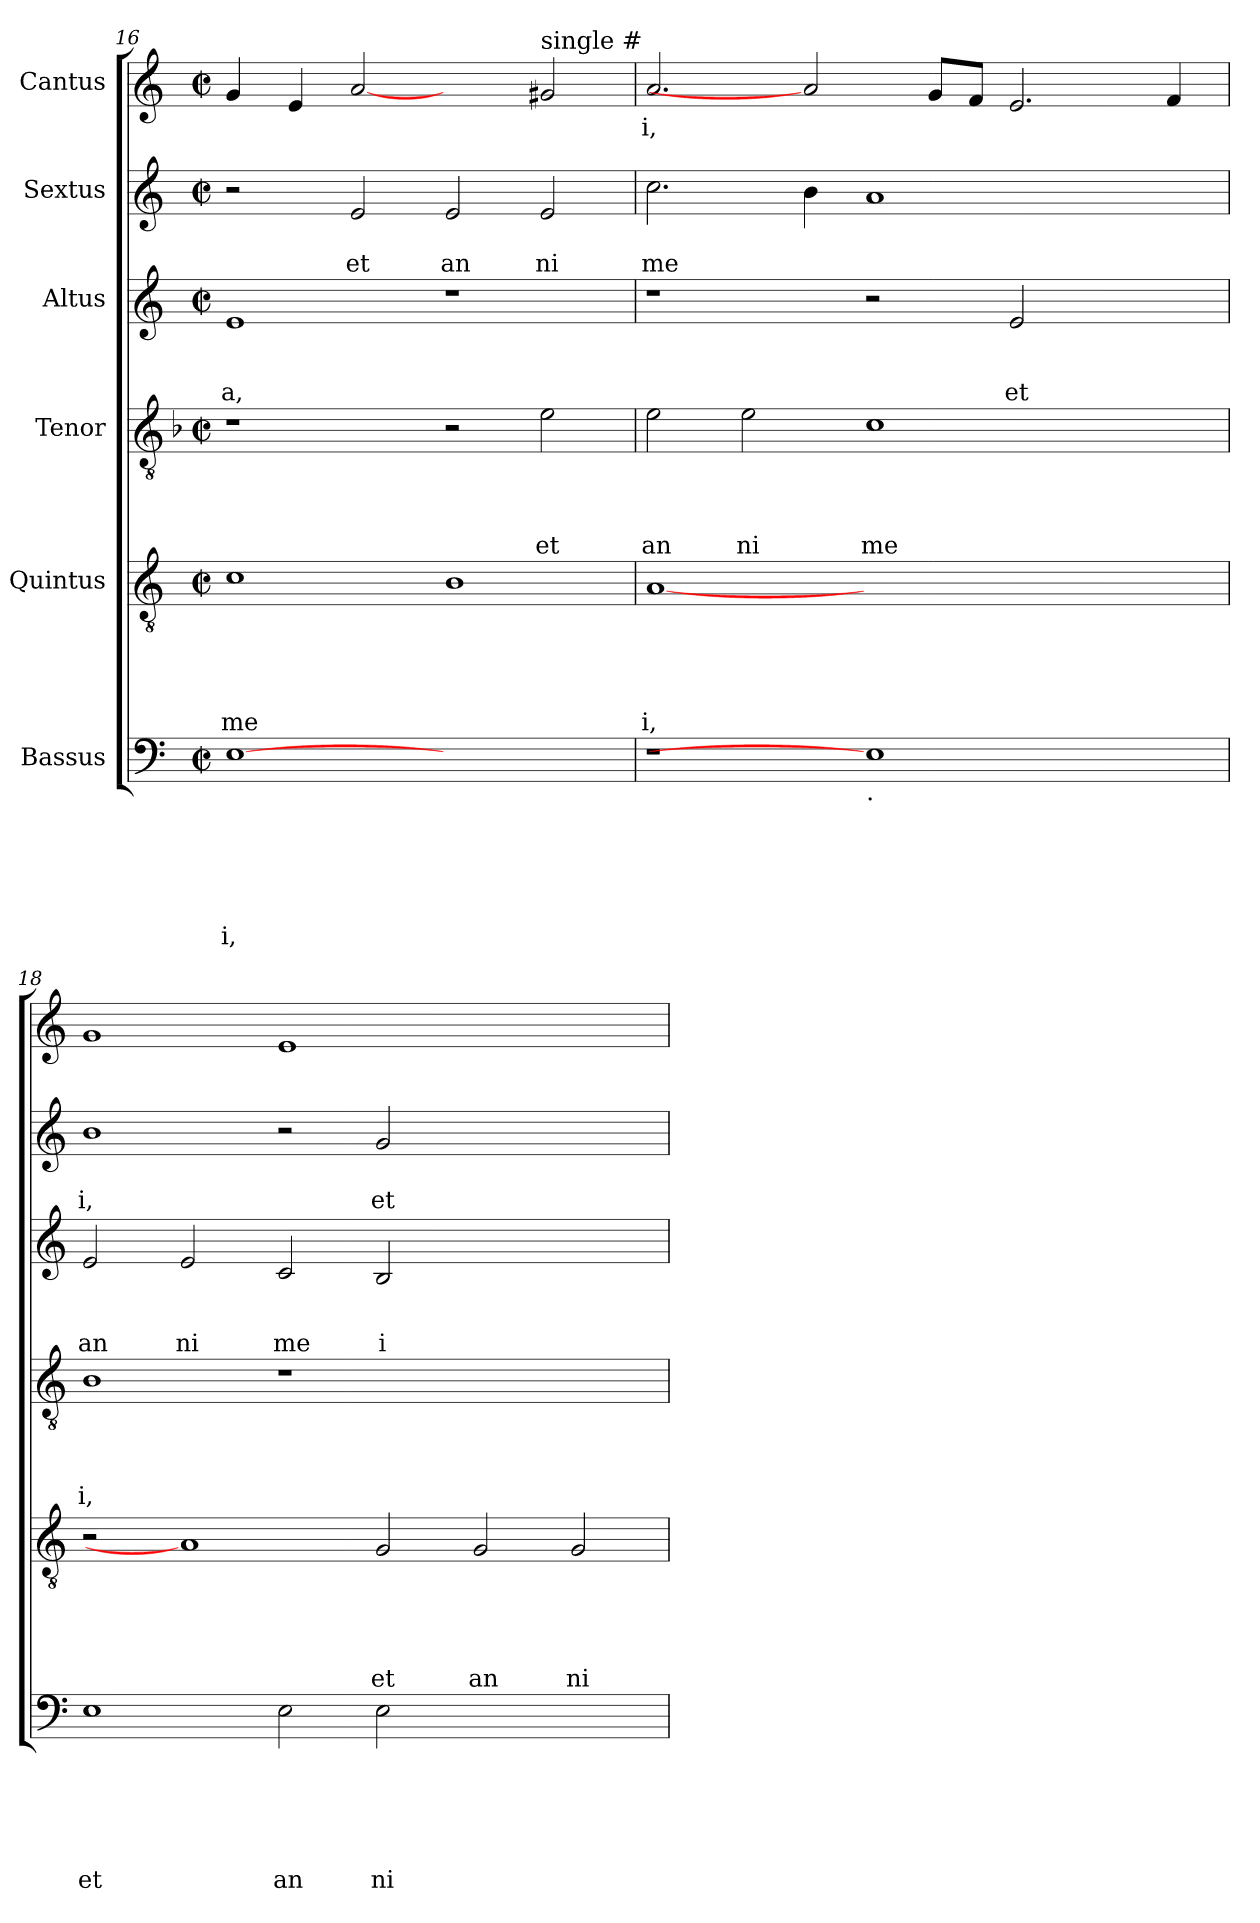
**kern	**text	**text	**text	**text	**text	**text	**kern	**text	**text	**text	**text	**text	**kern	**text	**text	**text	**text	**kern	**text	**text	**text	**kern	**text	**text	**kern	**text
*part6	*part6	*part6	*part6	*part6	*part6	*part6	*part5	*part5	*part5	*part5	*part5	*part5	*part4	*part4	*part4	*part4	*part4	*part3	*part3	*part3	*part3	*part2	*part2	*part2	*part1	*part1
*staff6	*staff6	*staff6	*staff6	*staff6	*staff6	*staff6	*staff5	*staff5	*staff5	*staff5	*staff5	*staff5	*staff4	*staff4	*staff4	*staff4	*staff4	*staff3	*staff3	*staff3	*staff3	*staff2	*staff2	*staff2	*staff1	*staff1
*I"Bassus	*	*	*	*	*	*	*I"Quintus	*	*	*	*	*	*I"Tenor	*	*	*	*	*I"Altus	*	*	*	*I"Sextus	*	*	*I"Cantus	*
*clefF4	*	*	*	*	*	*	*clefGv2	*	*	*	*	*	*clefGv2	*	*	*	*	*clefG2	*	*	*	*clefG2	*	*	*clefG2	*
*k[]	*	*	*	*	*	*	*k[]	*	*	*	*	*	*k[b-]	*	*	*	*	*k[]	*	*	*	*k[]	*	*	*k[]	*
*C:	*	*	*	*	*	*	*C:	*	*	*	*	*	*F:	*	*	*	*	*C:	*	*	*	*C:	*	*	*C:	*
*M2/2	*	*	*	*	*	*	*M2/2	*	*	*	*	*	*M2/2	*	*	*	*	*M2/2	*	*	*	*M2/2	*	*	*M2/2	*
*met(c|)	*	*	*	*	*	*	*met(c|)	*	*	*	*	*	*met(c|)	*	*	*	*	*met(c|)	*	*	*	*met(c|)	*	*	*met(c|)	*
=16	=16	=16	=16	=16	=16	=16	=16	=16	=16	=16	=16	=16	=16	=16	=16	=16	=16	=16	=16	=16	=16	=16	=16	=16	=16	=16
!	!	!	!	!	!	!LO:LY:b	!	!	!	!	!	!LO:LY:b	!	!	!	!	!	!	!	!	!LO:LY:b	!	!	!	!	!
[1E	.	.	.	.	.	-i,	1c	.	.	.	.	me	1r	.	.	.	.	1e	.	.	a,	2r	.	.	4g/	.
.	.	.	.	.	.	.	.	.	.	.	.	.	.	.	.	.	.	.	.	.	.	.	.	.	4e/	.
!	!	!	!	!	!	!	!	!	!	!	!	!	!	!	!	!	!	!	!	!	!	!	!	!LO:LY:b	!	!
.	.	.	.	.	.	.	.	.	.	.	.	.	.	.	.	.	.	.	.	.	.	2e/	.	et	[2a	.
!	!	!	!	!	!	!	!	!	!	!	!	!	!	!	!	!	!	!	!	!	!	!	!	!LO:LY:b	!	!
1ryy	.	.	.	.	.	.	1B	.	.	.	.	.	2r	.	.	.	.	1r	.	.	.	2e/	.	an	2ryy	.
!	!	!	!	!	!	!	!	!	!	!	!	!	!	!	!	!	!	!	!	!	!	!	!	!	!LO:TX:a:t=single #	!
!	!	!	!	!	!	!	!	!	!	!	!	!	!	!	!	!	!LO:LY:b	!	!	!	!	!	!	!LO:LY:b	!	!
.	.	.	.	.	.	.	.	.	.	.	.	.	2e\	.	.	.	et	.	.	.	.	2e/	.	ni	2g#/	.
=17	=17	=17	=17	=17	=17	=17	=17	=17	=17	=17	=17	=17	=17	=17	=17	=17	=17	=17	=17	=17	=17	=17	=17	=17	=17	=17
!	!	!	!	!	!	!	!	!	!	!	!	!LO:LY:b	!	!	!	!	!LO:LY:b	!	!	!	!	!	!	!LO:LY:b	!	!LO:LY:b
1r	.	.	.	.	.	.	[1A	.	.	.	.	i,	2e\	.	.	.	an	1r	.	.	.	2.cc\	.	me	2.a/	-i,
!	!	!	!	!	!	!	!	!	!	!	!	!	!	!	!	!	!LO:LY:b	!	!	!	!	!	!	!	!	!
.	.	.	.	.	.	.	.	.	.	.	.	.	2e\	.	.	.	ni	.	.	.	.	.	.	.	.	.
.	.	.	.	.	.	.	.	.	.	.	.	.	.	.	.	.	.	.	.	.	.	4b\	.	.	2a]	.
!LO:TX:b:t=.	!	!	!	!	!	!	!	!	!	!	!	!	!	!	!	!	!	!	!	!	!	!	!	!	!	!
!	!	!	!	!	!	!	!	!	!	!	!	!	!	!	!	!	!LO:LY:b	!	!	!	!	!	!	!	!	!
1E]	.	.	.	.	.	.	1.ryy	.	.	.	.	.	1c	.	.	.	me	2r	.	.	.	1a	.	.	.	.
.	.	.	.	.	.	.	.	.	.	.	.	.	.	.	.	.	.	.	.	.	.	.	.	.	8g/L	.
.	.	.	.	.	.	.	.	.	.	.	.	.	.	.	.	.	.	.	.	.	.	.	.	.	8f/J	.
!	!	!	!	!	!	!	!	!	!	!	!	!	!	!	!	!	!	!	!	!	!LO:LY:b	!	!	!	!	!
.	.	.	.	.	.	.	.	.	.	.	.	.	.	.	.	.	.	2e/	.	.	et	.	.	.	2.e/	.
2ryy	.	.	.	.	.	.	.	.	.	.	.	.	2ryy	.	.	.	.	2ryy	.	.	.	2ryy	.	.	.	.
.	.	.	.	.	.	.	.	.	.	.	.	.	.	.	.	.	.	.	.	.	.	.	.	.	4f/	.
!!LO:PB:g=z
=18	=18	=18	=18	=18	=18	=18	=18	=18	=18	=18	=18	=18	=18	=18	=18	=18	=18	=18	=18	=18	=18	=18	=18	=18	=18	=18
*	*	*	*	*	*	*	*	*	*	*	*	*	*k[]	*	*	*	*	*	*	*	*	*	*	*	*	*
*	*	*	*	*	*	*	*	*	*	*	*	*	*C:	*	*	*	*	*	*	*	*	*	*	*	*	*
!	!	!	!	!	!	!LO:LY:b	!	!	!	!	!	!	!	!	!	!	!LO:LY:b	!	!	!	!LO:LY:b	!	!	!LO:LY:b	!	!
1E	.	.	.	.	.	et	2r	.	.	.	.	.	1B	.	.	.	i,	2e/	.	.	an	1b	.	i,	1g	.
!	!	!	!	!	!	!	!	!	!	!	!	!	!	!	!	!	!	!	!	!	!LO:LY:b	!	!	!	!	!
.	.	.	.	.	.	.	1A]	.	.	.	.	.	.	.	.	.	.	2e/	.	.	ni	.	.	.	.	.
!	!	!	!	!	!	!LO:LY:b	!	!	!	!	!	!	!	!	!	!	!	!	!	!	!LO:LY:b	!	!	!	!	!
2E\	.	.	.	.	.	an	.	.	.	.	.	.	1r	.	.	.	.	2c/	.	.	me	2r	.	.	1e	.
!	!	!	!	!	!	!LO:LY:b	!	!	!	!	!	!LO:LY:b	!	!	!	!	!	!	!	!	!LO:LY:b	!	!	!LO:LY:b	!	!
2E\	.	.	.	.	.	ni	2G/	.	.	.	.	et	.	.	.	.	.	2B/	.	.	i	2g/	.	et	.	.
!	!	!	!	!	!	!	!	!	!	!	!	!LO:LY:b	!	!	!	!	!	!	!	!	!	!	!	!	!	!
1ryy	.	.	.	.	.	.	2G/	.	.	.	.	an	1ryy	.	.	.	.	1ryy	.	.	.	1ryy	.	.	1ryy	.
!	!	!	!	!	!	!	!	!	!	!	!	!LO:LY:b	!	!	!	!	!	!	!	!	!	!	!	!	!	!
.	.	.	.	.	.	.	2G/	.	.	.	.	ni	.	.	.	.	.	.	.	.	.	.	.	.	.	.
=	=	=	=	=	=	=	=	=	=	=	=	=	=	=	=	=	=	=	=	=	=	=	=	=	=	=
*-	*-	*-	*-	*-	*-	*-	*-	*-	*-	*-	*-	*-	*-	*-	*-	*-	*-	*-	*-	*-	*-	*-	*-	*-	*-	*-
